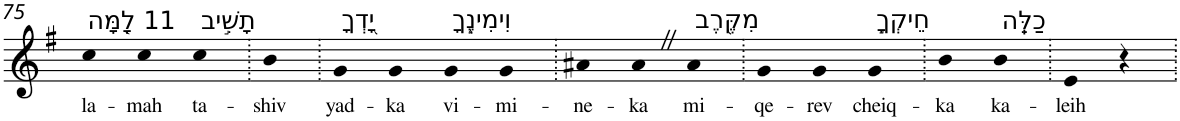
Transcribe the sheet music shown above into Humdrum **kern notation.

**kern	**text
*part1	*part1
*staff1	*staff1
*I"Piano	*
*I'Pno	*
!!LO:PB:g=z
*clefG2	*
*k[f#]	*
*G:	*
=75	=75
!LO:TX:a:t=11 לָ֤מָּה	!
!	!LO:LY:b
4cc	la-
!	!LO:LY:b
4cc	-mah
!LO:TX:a:t=תָשִׁ֣יב	!
!	!LO:LY:b
4cc	ta-
=76.	=76.
!	!LO:LY:b
4b	-shiv
=77.	=77.
!LO:TX:a:t=יָ֭דְךָ	!
!	!LO:LY:b
4g	yad-
!	!LO:LY:b
4g	-ka
!LO:TX:a:t=וִימִינֶ֑ךָ	!
!	!LO:LY:b
4g	vi-
!	!LO:LY:b
4g	-mi-
=78.	=78.
!	!LO:LY:b
4a#X	-ne-
!	!LO:LY:b
4a#Z	-ka
!LO:TX:a:t=מִקֶּ֖רֶב	!
!	!LO:LY:b
4a#	mi-
=79.	=79.
!	!LO:LY:b
4g	-qe-
!	!LO:LY:b
4g	-rev
!LO:TX:a:t=חֵיקְךָ֣	!
!	!LO:LY:b
4g	cheiq-
=80.	=80.
!	!LO:LY:b
4b	-ka
!LO:TX:a:t=כַלֵּֽה	!
!	!LO:LY:b
4b	ka-
=81.	=81.
!	!LO:LY:b
4e	-leih
4r	.
=.	=.
*-	*-
